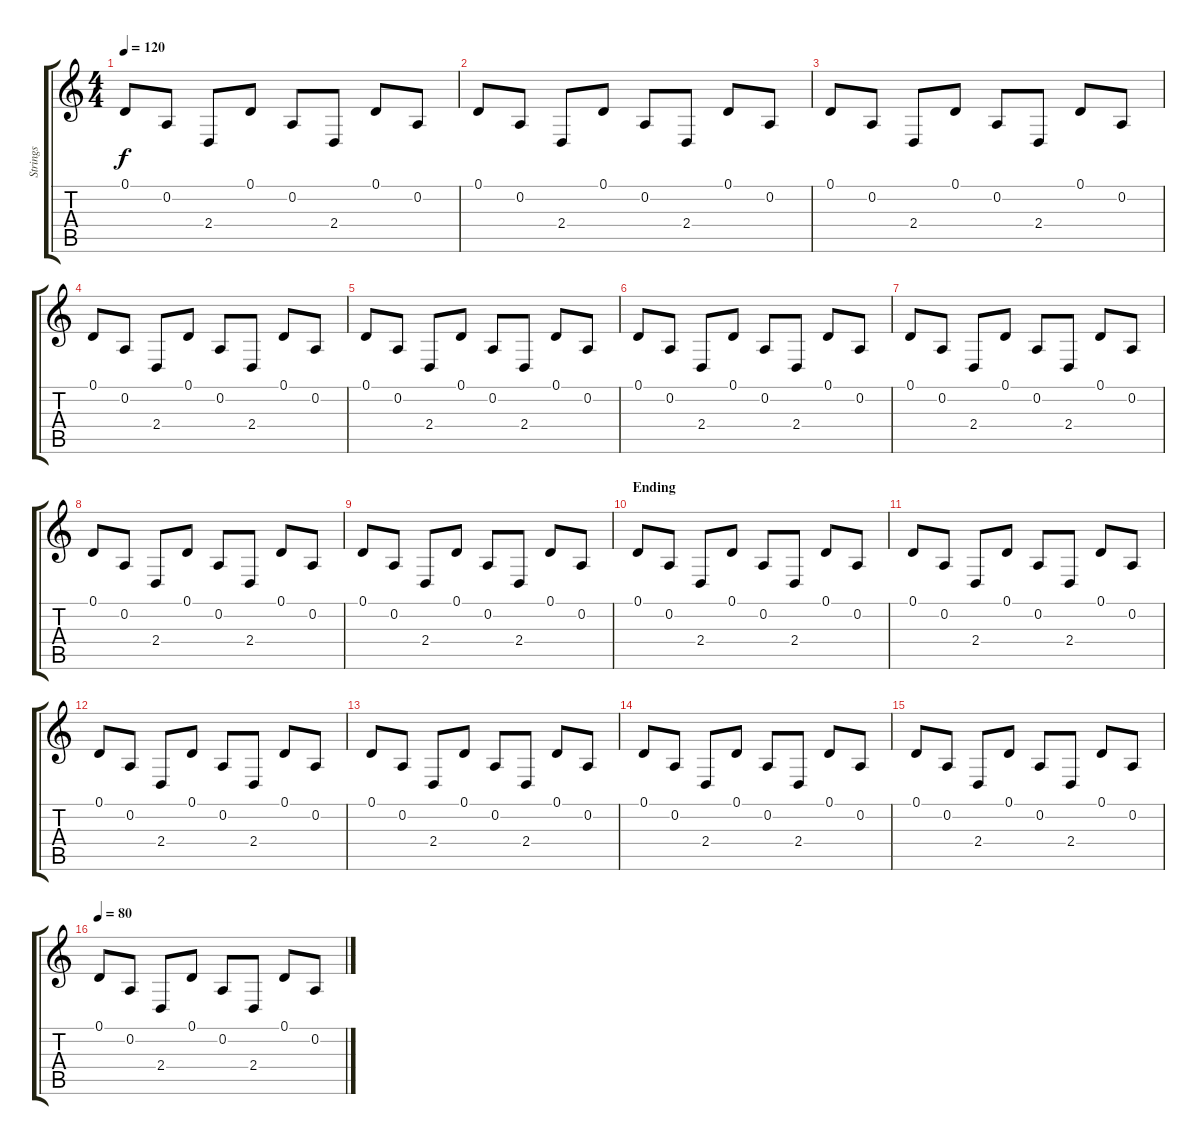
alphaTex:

\track ("Strings" "Strings") {instrument stringensemble1}
\staff {score tabs}
\tuning (D4 A3 F3 C3 G2 D2) {hide}
\ts (4 4)
\tempo 120
\clef g2
\ks c
0.1.8{dy f} 0.2.8 2.4.8 0.1.8 0.2.8 2.4.8 0.1.8 0.2.8 |
0.1.8 0.2.8 2.4.8 0.1.8 0.2.8 2.4.8 0.1.8 0.2.8 |
0.1.8 0.2.8 2.4.8 0.1.8 0.2.8 2.4.8 0.1.8 0.2.8 |
0.1.8 0.2.8 2.4.8 0.1.8 0.2.8 2.4.8 0.1.8 0.2.8 |
0.1.8 0.2.8 2.4.8 0.1.8 0.2.8 2.4.8 0.1.8 0.2.8 |
0.1.8 0.2.8 2.4.8 0.1.8 0.2.8 2.4.8 0.1.8 0.2.8 |
0.1.8 0.2.8 2.4.8 0.1.8 0.2.8 2.4.8 0.1.8 0.2.8 |
0.1.8 0.2.8 2.4.8 0.1.8 0.2.8 2.4.8 0.1.8 0.2.8 |
0.1.8 0.2.8 2.4.8 0.1.8 0.2.8 2.4.8 0.1.8 0.2.8 |
\section ("" "Ending")
0.1.8 0.2.8 2.4.8 0.1.8 0.2.8 2.4.8 0.1.8 0.2.8 |
0.1.8 0.2.8 2.4.8 0.1.8 0.2.8 2.4.8 0.1.8 0.2.8 |
0.1.8 0.2.8 2.4.8 0.1.8 0.2.8 2.4.8 0.1.8 0.2.8 |
0.1.8 0.2.8 2.4.8 0.1.8 0.2.8 2.4.8 0.1.8 0.2.8 |
0.1.8 0.2.8 2.4.8 0.1.8 0.2.8 2.4.8 0.1.8 0.2.8 |
0.1.8 0.2.8 2.4.8 0.1.8 0.2.8 2.4.8 0.1.8 0.2.8 |
\tempo 80
0.1.8 0.2.8 2.4.8 0.1.8 0.2.8 2.4.8 0.1.8 0.2.8
